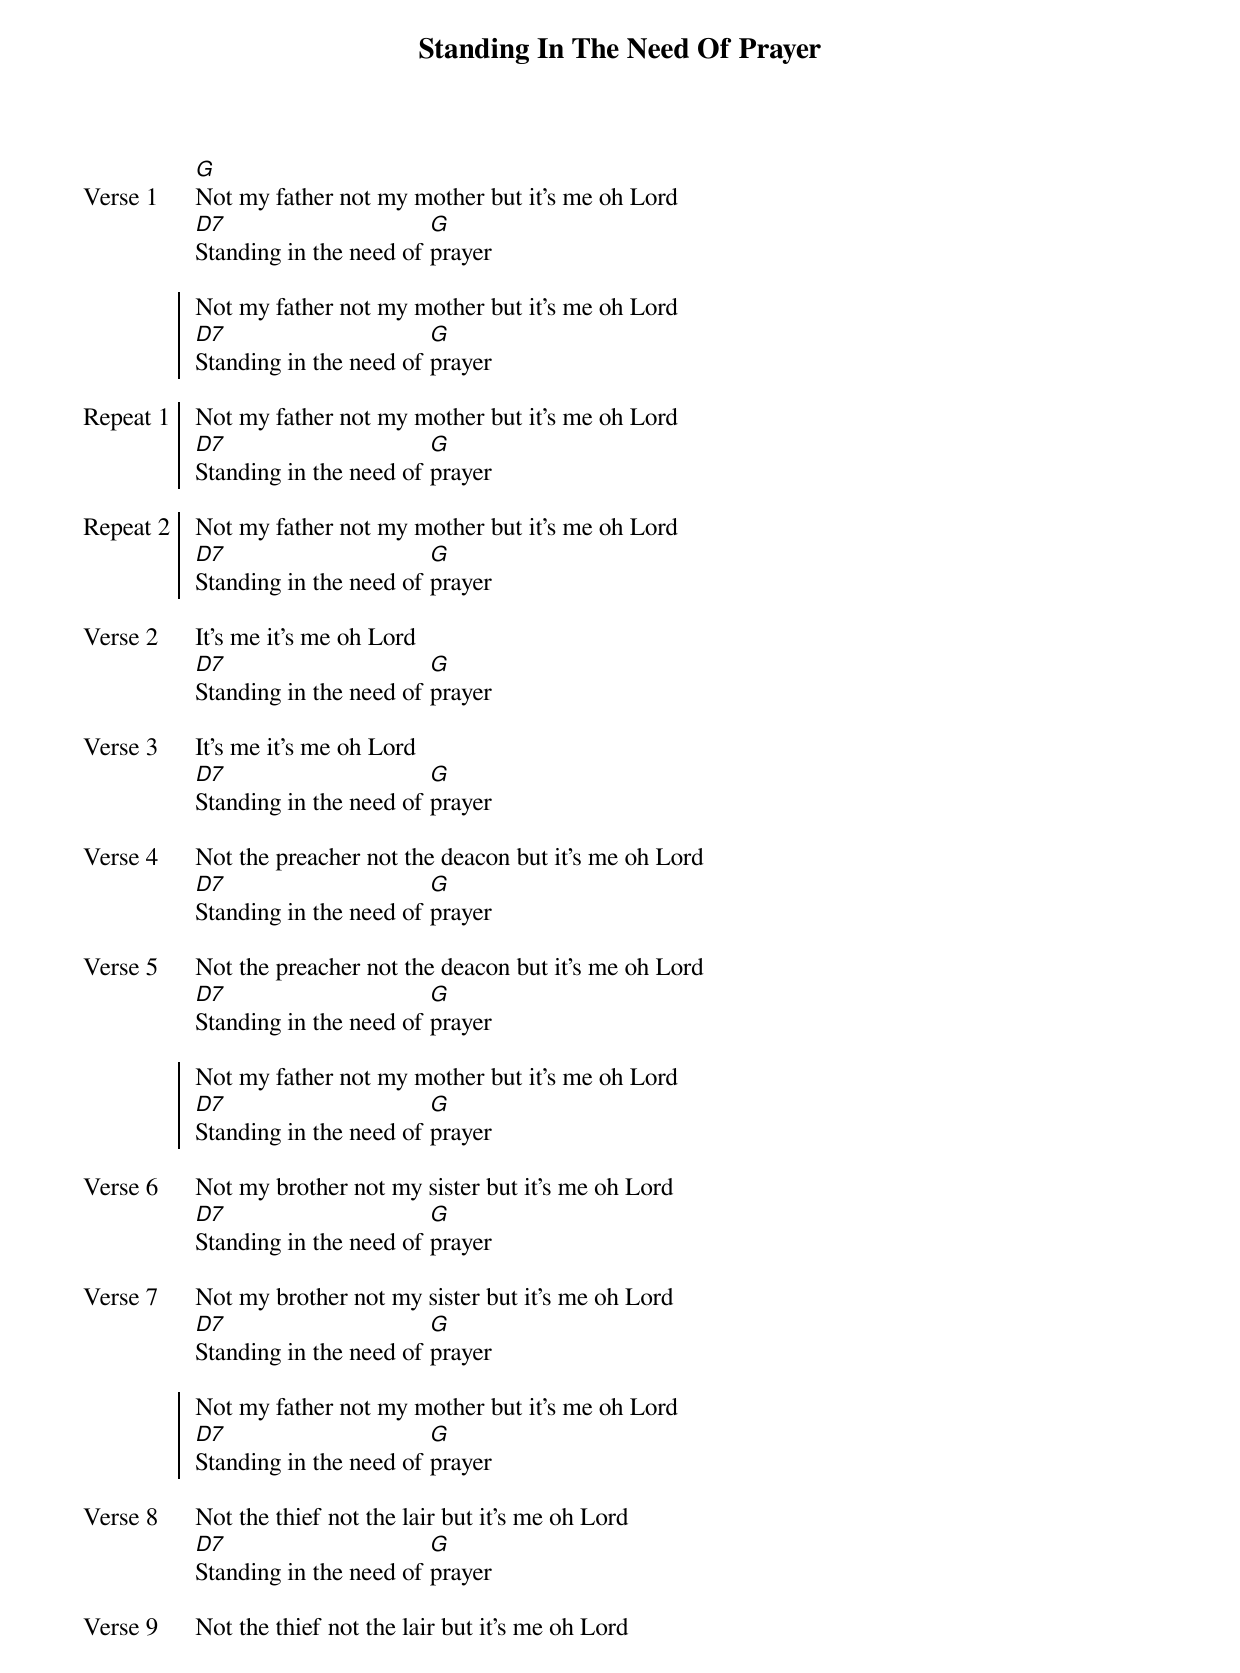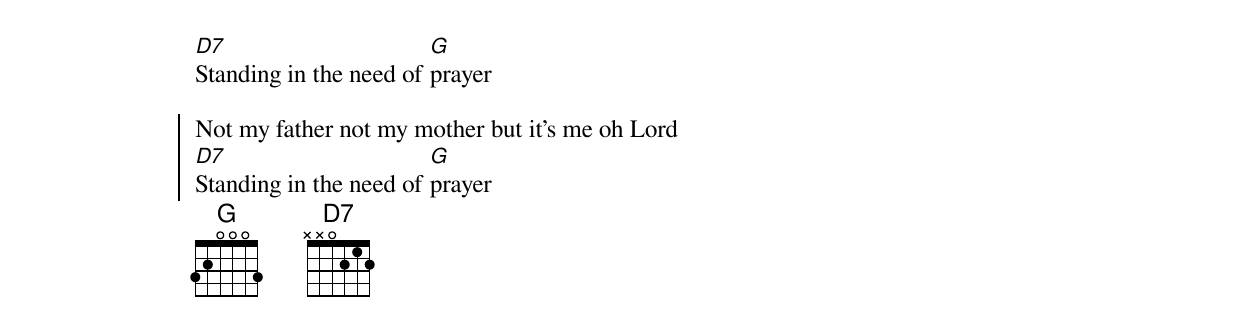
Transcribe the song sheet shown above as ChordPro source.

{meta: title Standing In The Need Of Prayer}
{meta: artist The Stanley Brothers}

{start_of_verse: Verse 1}
[G]Not my father not my mother but it's me oh Lord
[D7]Standing in the need of [G]prayer
{end_of_verse}

{start_of_chorus}
Not my father not my mother but it's me oh Lord
[D7]Standing in the need of [G]prayer
{end_of_chorus}

{start_of_chorus: Repeat 1}
Not my father not my mother but it's me oh Lord
[D7]Standing in the need of [G]prayer
{end_of_chorus}

{start_of_chorus: Repeat 2}
Not my father not my mother but it's me oh Lord
[D7]Standing in the need of [G]prayer
{end_of_chorus}

{start_of_verse: Verse 2}
It's me it's me oh Lord
[D7]Standing in the need of [G]prayer
{end_of_verse}

{start_of_verse: Verse 3}
It's me it's me oh Lord
[D7]Standing in the need of [G]prayer
{end_of_verse}

{start_of_verse: Verse 4}
Not the preacher not the deacon but it's me oh Lord
[D7]Standing in the need of [G]prayer
{end_of_verse}

{start_of_verse: Verse 5}
Not the preacher not the deacon but it's me oh Lord
[D7]Standing in the need of [G]prayer
{end_of_verse}

{start_of_chorus}
Not my father not my mother but it's me oh Lord
[D7]Standing in the need of [G]prayer
{end_of_chorus}

{start_of_verse: Verse 6}
Not my brother not my sister but it's me oh Lord
[D7]Standing in the need of [G]prayer
{end_of_verse}

{start_of_verse: Verse 7}
Not my brother not my sister but it's me oh Lord
[D7]Standing in the need of [G]prayer
{end_of_verse}

{start_of_chorus}
Not my father not my mother but it's me oh Lord
[D7]Standing in the need of [G]prayer
{end_of_chorus}

{start_of_verse: Verse 8}
Not the thief not the lair but it's me oh Lord
[D7]Standing in the need of [G]prayer
{end_of_verse}

{start_of_verse: Verse 9}
Not the thief not the lair but it's me oh Lord
[D7]Standing in the need of [G]prayer
{end_of_verse}

{start_of_chorus}
Not my father not my mother but it's me oh Lord
[D7]Standing in the need of [G]prayer
{end_of_chorus}
